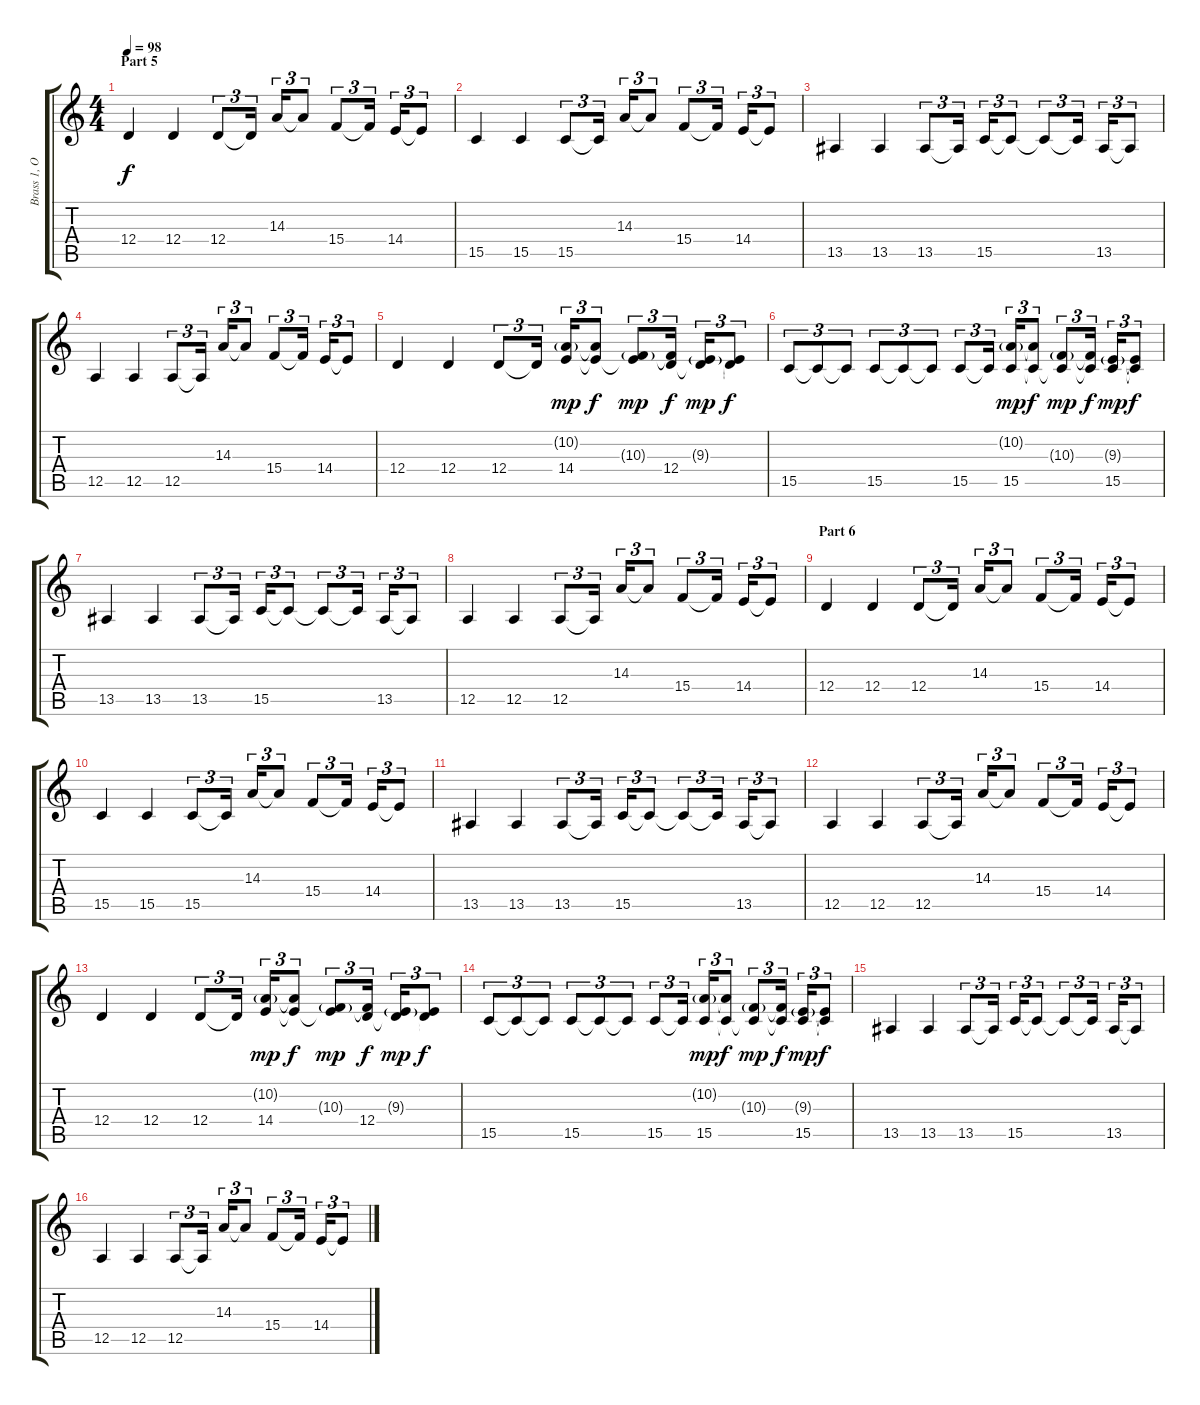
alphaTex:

\track ("Brass 1, Outro Horn" "Brass 1, O") {instrument trumpet}
\staff {score tabs}
\tuning (E4 B3 G3 D3 A2 E2) {hide}
\ts (4 4)
\section ("" "Part 5")
\tempo 98
\clef g2
\ks c
12.4.4{dy f} 12.4.4 12.4.8{tu (3 2)} 12.4{t}.16{tu (3 2)} 14.3.16{tu (3 2)} 14.3{t}.8{tu (3 2)} 15.4.8{tu (3 2)} 15.4{t}.16{tu (3 2)} 14.4.16{tu (3 2)} 14.4{t}.8{tu (3 2)} |
15.5.4 15.5.4 15.5.8{tu (3 2)} 15.5{t}.16{tu (3 2)} 14.3.16{tu (3 2)} 14.3{t}.8{tu (3 2)} 15.4.8{tu (3 2)} 15.4{t}.16{tu (3 2)} 14.4.16{tu (3 2)} 14.4{t}.8{tu (3 2)} |
13.5.4 13.5.4 13.5.8{tu (3 2)} 13.5{t}.16{tu (3 2)} 15.5.16{tu (3 2)} 15.5{t}.8{tu (3 2)} 15.5{t}.8{tu (3 2)} 15.5{t}.16{tu (3 2)} 13.5.16{tu (3 2)} 13.5{t}.8{tu (3 2)} |
12.5.4 12.5.4 12.5.8{tu (3 2)} 12.5{t}.16{tu (3 2)} 14.3.16{tu (3 2)} 14.3{t}.8{tu (3 2)} 15.4.8{tu (3 2)} 15.4{t}.16{tu (3 2)} 14.4.16{tu (3 2)} 14.4{t}.8{tu (3 2)} |
12.4.4 12.4.4 12.4.8{tu (3 2)} 12.4{t}.16{tu (3 2)} (10.2{g} 14.4).16{tu (3 2) dy mp} (10.2{t} 14.4{t}).8{tu (3 2) dy f} (10.3{g} 14.4{t}).8{tu (3 2) dy mp} (10.3{t} 12.4).16{tu (3 2) dy f} (9.3{g} 12.4{t}).16{tu (3 2) dy mp} (9.3{t} 12.4{t}).8{tu (3 2) dy f} |
15.5.8{tu (3 2)} 15.5{t}.8{tu (3 2)} 15.5{t}.8{tu (3 2)} 15.5.8{tu (3 2)} 15.5{t}.8{tu (3 2)} 15.5{t}.8{tu (3 2)} 15.5.8{tu (3 2)} 15.5{t}.16{tu (3 2)} (10.2{g} 15.5).16{tu (3 2) dy mp} (10.2{t} 15.5{t}).8{tu (3 2) dy f} (10.3{g} 15.5{t}).8{tu (3 2) dy mp} (10.3{t} 15.5{t}).16{tu (3 2) dy f} (9.3{g} 15.5).16{tu (3 2) dy mp} (9.3{t} 15.5{t}).8{tu (3 2) dy f} |
13.5.4 13.5.4 13.5.8{tu (3 2)} 13.5{t}.16{tu (3 2)} 15.5.16{tu (3 2)} 15.5{t}.8{tu (3 2)} 15.5{t}.8{tu (3 2)} 15.5{t}.16{tu (3 2)} 13.5.16{tu (3 2)} 13.5{t}.8{tu (3 2)} |
12.5.4 12.5.4 12.5.8{tu (3 2)} 12.5{t}.16{tu (3 2)} 14.3.16{tu (3 2)} 14.3{t}.8{tu (3 2)} 15.4.8{tu (3 2)} 15.4{t}.16{tu (3 2)} 14.4.16{tu (3 2)} 14.4{t}.8{tu (3 2)} |
\section ("" "Part 6")
12.4.4 12.4.4 12.4.8{tu (3 2)} 12.4{t}.16{tu (3 2)} 14.3.16{tu (3 2)} 14.3{t}.8{tu (3 2)} 15.4.8{tu (3 2)} 15.4{t}.16{tu (3 2)} 14.4.16{tu (3 2)} 14.4{t}.8{tu (3 2)} |
15.5.4 15.5.4 15.5.8{tu (3 2)} 15.5{t}.16{tu (3 2)} 14.3.16{tu (3 2)} 14.3{t}.8{tu (3 2)} 15.4.8{tu (3 2)} 15.4{t}.16{tu (3 2)} 14.4.16{tu (3 2)} 14.4{t}.8{tu (3 2)} |
13.5.4 13.5.4 13.5.8{tu (3 2)} 13.5{t}.16{tu (3 2)} 15.5.16{tu (3 2)} 15.5{t}.8{tu (3 2)} 15.5{t}.8{tu (3 2)} 15.5{t}.16{tu (3 2)} 13.5.16{tu (3 2)} 13.5{t}.8{tu (3 2)} |
12.5.4 12.5.4 12.5.8{tu (3 2)} 12.5{t}.16{tu (3 2)} 14.3.16{tu (3 2)} 14.3{t}.8{tu (3 2)} 15.4.8{tu (3 2)} 15.4{t}.16{tu (3 2)} 14.4.16{tu (3 2)} 14.4{t}.8{tu (3 2)} |
12.4.4 12.4.4 12.4.8{tu (3 2)} 12.4{t}.16{tu (3 2)} (10.2{g} 14.4).16{tu (3 2) dy mp} (10.2{t} 14.4{t}).8{tu (3 2) dy f} (10.3{g} 14.4{t}).8{tu (3 2) dy mp} (10.3{t} 12.4).16{tu (3 2) dy f} (9.3{g} 12.4{t}).16{tu (3 2) dy mp} (9.3{t} 12.4{t}).8{tu (3 2) dy f} |
15.5.8{tu (3 2)} 15.5{t}.8{tu (3 2)} 15.5{t}.8{tu (3 2)} 15.5.8{tu (3 2)} 15.5{t}.8{tu (3 2)} 15.5{t}.8{tu (3 2)} 15.5.8{tu (3 2)} 15.5{t}.16{tu (3 2)} (10.2{g} 15.5).16{tu (3 2) dy mp} (10.2{t} 15.5{t}).8{tu (3 2) dy f} (10.3{g} 15.5{t}).8{tu (3 2) dy mp} (10.3{t} 15.5{t}).16{tu (3 2) dy f} (9.3{g} 15.5).16{tu (3 2) dy mp} (9.3{t} 15.5{t}).8{tu (3 2) dy f} |
13.5.4 13.5.4 13.5.8{tu (3 2)} 13.5{t}.16{tu (3 2)} 15.5.16{tu (3 2)} 15.5{t}.8{tu (3 2)} 15.5{t}.8{tu (3 2)} 15.5{t}.16{tu (3 2)} 13.5.16{tu (3 2)} 13.5{t}.8{tu (3 2)} |
12.5.4 12.5.4 12.5.8{tu (3 2)} 12.5{t}.16{tu (3 2)} 14.3.16{tu (3 2)} 14.3{t}.8{tu (3 2)} 15.4.8{tu (3 2)} 15.4{t}.16{tu (3 2)} 14.4.16{tu (3 2)} 14.4{t}.8{tu (3 2)}
